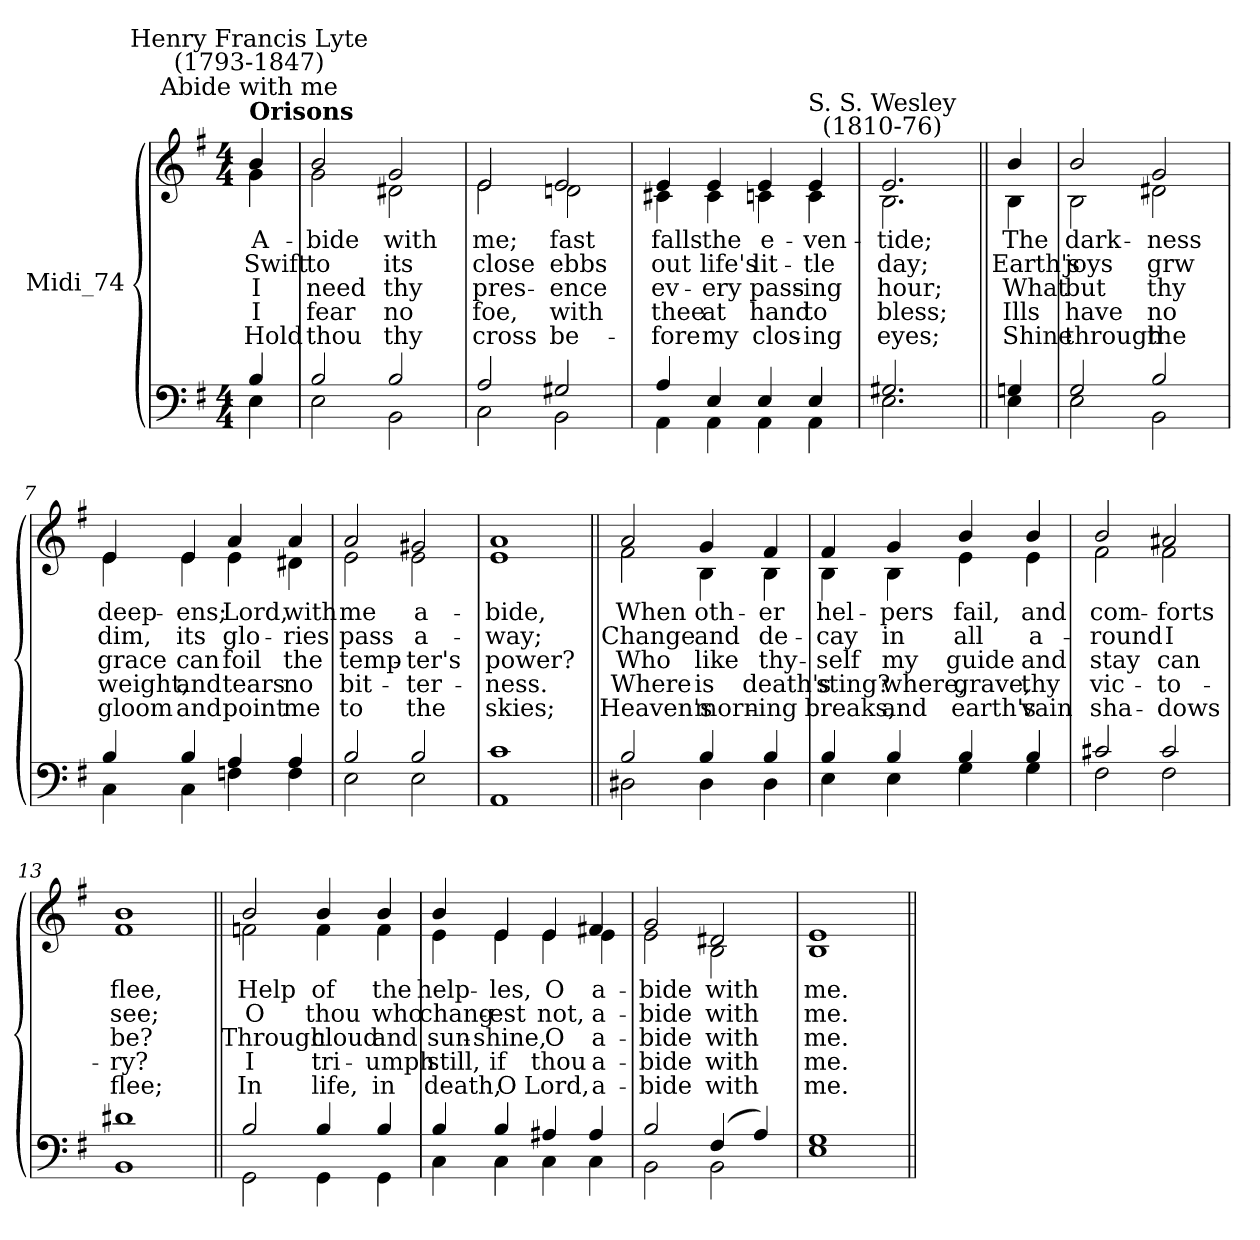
**kern	**kern	**text	**text	**text	**text	**text
*part2	*part1	*part1	*part1	*part1	*part1	*part1
*staff2	*staff1	*staff1	*staff1	*staff1	*staff1	*staff1
*I"Midi_74	*I"Midi_74	*	*	*	*	*
*clefF4	*clefG2	*	*	*	*	*
*k[f#]	*k[f#]	*	*	*	*	*
*G:	*G:	*	*	*	*	*
*M4/4	*M4/4	*	*	*	*	*
=	=	=	=	=	=	=
*^	*^	*	*	*	*	*
!	!	!LO:TX:a:B:t=Orisons	!	!	!	!	!	!
!	!	!LO:TX:a:cj:t=Abide with me	!	!	!	!	!	!
!	!	!LO:TX:a:cj:t=Henry Francis Lyte\n(1793-1847)	!	!	!	!	!	!
!	!	!	!	!LO:LY:b	!LO:LY:b	!LO:LY:b	!LO:LY:b	!LO:LY:b
4B/	4E\	4b/	4g\	A-	-Swift	I	I	Hold
=1	=1	=1	=1	=1	=1	=1	=1	=1
!	!	!	!	!LO:LY:b	!LO:LY:b	!LO:LY:b	!LO:LY:b	!LO:LY:b
2B/	2E\	2b/	2g\	bide	to	need	fear	thou
!	!	!	!	!LO:LY:b	!LO:LY:b	!LO:LY:b	!LO:LY:b	!LO:LY:b
2B/	2BB\	2g/	2d#X\	with	its	thy	no	thy
=2	=2	=2	=2	=2	=2	=2	=2	=2
!	!	!	!	!LO:LY:b	!LO:LY:b	!LO:LY:b	!LO:LY:b	!LO:LY:b
2A/	2C\	2e/	2e\	me;	close	pres-	-foe,	cross
!	!	!	!	!LO:LY:b	!LO:LY:b	!LO:LY:b	!LO:LY:b	!LO:LY:b
2G#X/	2BB\	2e/	2dn\	fast	ebbs	ence	with	be-
=3	=3	=3	=3	=3	=3	=3	=3	=3
!	!	!	!	!LO:LY:b	!LO:LY:b	!LO:LY:b	!LO:LY:b	!LO:LY:b
4A/	4AA\	4e/	4c#X\	-falls	out	ev-	-thee	fore
!	!	!	!	!LO:LY:b	!LO:LY:b	!LO:LY:b	!LO:LY:b	!LO:LY:b
4E/	4AA\	4e/	4c#\	the	life's	ery	at	my
!	!	!	!	!LO:LY:b	!LO:LY:b	!LO:LY:b	!LO:LY:b	!LO:LY:b
4E/	4AA\	4e/	4cn\	e-	-lit-	-pass-	-hand	clos-
!	!	!	!	!LO:LY:b	!LO:LY:b	!LO:LY:b	!LO:LY:b	!LO:LY:b
4E/	4AA\	4e/	4c\	-ven-	-tle	ing	to	ing
=4	=4	=4	=4	=4	=4	=4	=4	=4
!	!	!LO:TX:a:cj:t=S. S. Wesley\n(1810-76)	!	!	!	!	!	!
!	!	!	!	!LO:LY:b	!LO:LY:b	!LO:LY:b	!LO:LY:b	!LO:LY:b
2.G#X/	2.E\	2.e/	2.B\	tide;	day;	hour;	bless;	eyes;
=5||	=5||	=5||	=5||	=5||	=5||	=5||	=5||	=5||
!	!	!	!	!LO:LY:b	!LO:LY:b	!LO:LY:b	!LO:LY:b	!LO:LY:b
4Gn/	4E\	4b/	4B\	The	Earth's	What	Ills	Shine
=6	=6	=6	=6	=6	=6	=6	=6	=6
!	!	!	!	!LO:LY:b	!LO:LY:b	!LO:LY:b	!LO:LY:b	!LO:LY:b
2G/	2E\	2b/	2B\	dark-	-joys	but	have	through
!	!	!	!	!LO:LY:b	!LO:LY:b	!LO:LY:b	!LO:LY:b	!LO:LY:b
2B/	2BB\	2g/	2d#X\	ness	grw	thy	no	the
!!LO:LB:g=z	!!
=7	=7	=7	=7	=7	=7	=7	=7	=7
!	!	!	!	!LO:LY:b	!LO:LY:b	!LO:LY:b	!LO:LY:b	!LO:LY:b
4B/	4C\	4e/	4e\	deep-	-dim,	grace	weight,	gloom
!	!	!	!	!LO:LY:b	!LO:LY:b	!LO:LY:b	!LO:LY:b	!LO:LY:b
4B/	4C\	4e/	4e\	ens;	its	can	and	and
!	!	!	!	!LO:LY:b	!LO:LY:b	!LO:LY:b	!LO:LY:b	!LO:LY:b
4A/	4Fn\	4a/	4e\	Lord,	glo-	-foil	tears	point
!	!	!	!	!LO:LY:b	!LO:LY:b	!LO:LY:b	!LO:LY:b	!LO:LY:b
4A/	4F\	4a/	4d#X\	with	ries	the	no	me
=8	=8	=8	=8	=8	=8	=8	=8	=8
!	!	!	!	!LO:LY:b	!LO:LY:b	!LO:LY:b	!LO:LY:b	!LO:LY:b
2B/	2E\	2a/	2e\	me	pass	temp-	-bit-	-to
!	!	!	!	!LO:LY:b	!LO:LY:b	!LO:LY:b	!LO:LY:b	!LO:LY:b
2B/	2E\	2g#X/	2e\	a-	-a-	-ter's	ter-	-the
=9	=9	=9	=9	=9	=9	=9	=9	=9
!	!	!	!	!LO:LY:b	!LO:LY:b	!LO:LY:b	!LO:LY:b	!LO:LY:b
1c/	1AA\	1a/	1e\	bide,	way;	power?	ness.	skies;
=10||	=10||	=10||	=10||	=10||	=10||	=10||	=10||	=10||
!	!	!	!	!LO:LY:b	!LO:LY:b	!LO:LY:b	!LO:LY:b	!LO:LY:b
2B/	2D#X\	2a/	2f#\	When	Change	Who	Where	Heaven's
!	!	!	!	!LO:LY:b	!LO:LY:b	!LO:LY:b	!LO:LY:b	!LO:LY:b
4B/	4D#\	4g/	4B\	oth-	-and	like	is	morn-
!	!	!	!	!LO:LY:b	!LO:LY:b	!LO:LY:b	!LO:LY:b	!LO:LY:b
4B/	4D#\	4f#/	4B\	-er	de-	-thy-	-death's	ing
=11	=11	=11	=11	=11	=11	=11	=11	=11
!	!	!	!	!LO:LY:b	!LO:LY:b	!LO:LY:b	!LO:LY:b	!LO:LY:b
4B/	4E\	4f#/	4B\	hel-	-cay	self	sting?	breaks,
!	!	!	!	!LO:LY:b	!LO:LY:b	!LO:LY:b	!LO:LY:b	!LO:LY:b
4B/	4E\	4g/	4B\	pers	in	my	where,	and
!	!	!	!	!LO:LY:b	!LO:LY:b	!LO:LY:b	!LO:LY:b	!LO:LY:b
4B/	4G\	4b/	4e\	fail,	all	guide	grave,	earth's
!	!	!	!	!LO:LY:b	!LO:LY:b	!LO:LY:b	!LO:LY:b	!LO:LY:b
4B/	4G\	4b/	4e\	and	a-	-and	thy	vain
!!LO:LB:g=z	!!
=12	=12	=12	=12	=12	=12	=12	=12	=12
!	!	!	!	!LO:LY:b	!LO:LY:b	!LO:LY:b	!LO:LY:b	!LO:LY:b
2c#X/	2F#\	2b/	2f#\	com-	-round	stay	vic-	-sha-
!	!	!	!	!LO:LY:b	!LO:LY:b	!LO:LY:b	!LO:LY:b	!LO:LY:b
2c#/	2F#\	2a#X/	2f#\	-forts	I	can	to-	-dows
=13	=13	=13	=13	=13	=13	=13	=13	=13
!	!	!	!	!LO:LY:b	!LO:LY:b	!LO:LY:b	!LO:LY:b	!LO:LY:b
1d#X/	1BB\	1b/	1f#\	flee,	see;	be?	ry?	flee;
=14||	=14||	=14||	=14||	=14||	=14||	=14||	=14||	=14||
!	!	!	!	!LO:LY:b	!LO:LY:b	!LO:LY:b	!LO:LY:b	!LO:LY:b
2B/	2GG\	2b/	2fn\	Help	O	Through	I	In
!	!	!	!	!LO:LY:b	!LO:LY:b	!LO:LY:b	!LO:LY:b	!LO:LY:b
4B/	4GG\	4b/	4f\	of	thou	cloud	tri-	-life,
!	!	!	!	!LO:LY:b	!LO:LY:b	!LO:LY:b	!LO:LY:b	!LO:LY:b
4B/	4GG\	4b/	4f\	the	who	and	umph	in
=15	=15	=15	=15	=15	=15	=15	=15	=15
!	!	!	!	!LO:LY:b	!LO:LY:b	!LO:LY:b	!LO:LY:b	!LO:LY:b
4B/	4C\	4b/	4e\	help-	-chang-	-sun-	-still,	death,
!	!	!	!	!LO:LY:b	!LO:LY:b	!LO:LY:b	!LO:LY:b	!LO:LY:b
4B/	4C\	4e/	4e\	les,	est	shine,	if	O
!	!	!	!	!LO:LY:b	!LO:LY:b	!LO:LY:b	!LO:LY:b	!LO:LY:b
4A#X/	4C\	4e/	4e\	O	not,	O	thou	Lord,
!	!	!	!	!LO:LY:b	!LO:LY:b	!LO:LY:b	!LO:LY:b	!LO:LY:b
4A#/	4C\	4f#X/	4e\	a-	-a-	-a-	-a-	-a-
=16	=16	=16	=16	=16	=16	=16	=16	=16
!	!	!	!	!LO:LY:b	!LO:LY:b	!LO:LY:b	!LO:LY:b	!LO:LY:b
2B/	2BB\	2g/	2e\	-bide	bide	bide	bide	bide
!	!	!	!	!LO:LY:b	!LO:LY:b	!LO:LY:b	!LO:LY:b	!LO:LY:b
(>4F#/	2BB\	2d#X/	2B\	with	with	with	with	with
4A/)	.	.	.	.	.	.	.	.
=17	=17	=17	=17	=17	=17	=17	=17	=17
!	!	!	!	!LO:LY:b	!LO:LY:b	!LO:LY:b	!LO:LY:b	!LO:LY:b
1G/	1E\	1e/	1B\	me.	me.	me.	me.	me.
*v	*v	*	*	*	*	*	*	*
*	*v	*v	*	*	*	*	*
=||	=||	=||	=||	=||	=||	=||
*-	*-	*-	*-	*-	*-	*-
